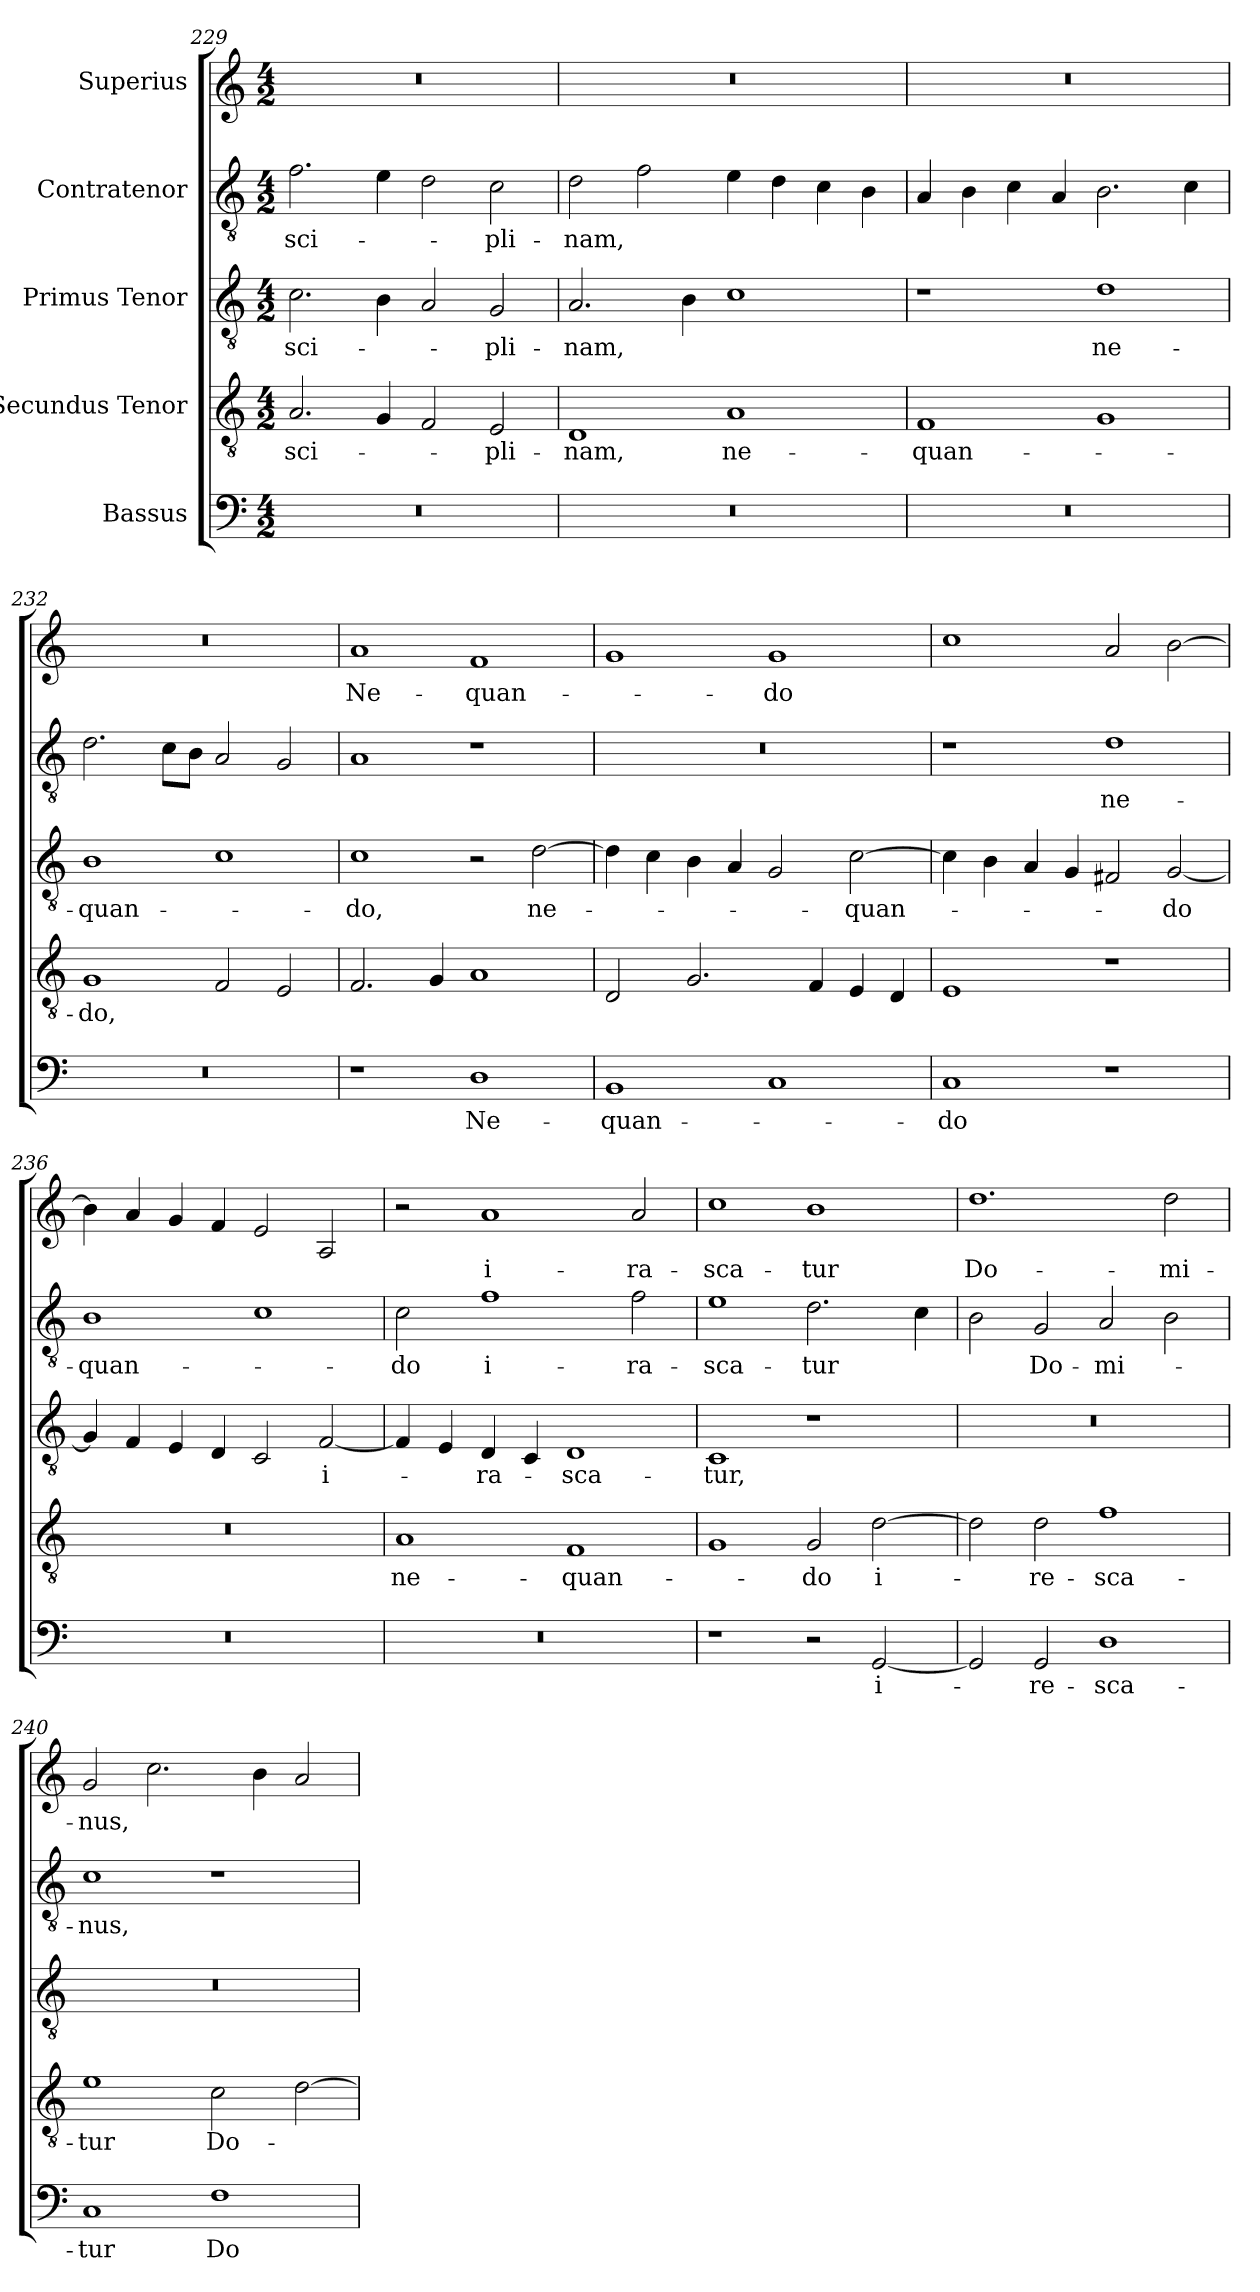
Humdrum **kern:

**kern	**text	**kern	**text	**kern	**text	**kern	**text	**kern	**text
*part5	*part5	*part4	*part4	*part3	*part3	*part2	*part2	*part1	*part1
*staff5	*staff5	*staff4	*staff4	*staff3	*staff3	*staff2	*staff2	*staff1	*staff1
*I"Bassus	*	*I"Secundus Tenor	*	*I"Primus Tenor	*	*I"Contratenor	*	*I"Superius	*
*clefF4	*	*clefGv2	*	*clefGv2	*	*clefGv2	*	*clefG2	*
*k[]	*	*k[]	*	*k[]	*	*k[]	*	*k[]	*
*M4/2	*	*M4/2	*	*M4/2	*	*M4/2	*	*M4/2	*
=229	=229	=229	=229	=229	=229	=229	=229	=229	=229
0r	.	2.A/	-sci-	2.c\	-sci-	2.f\	-sci-	0r	.
.	.	4G/	.	4B\	.	4e\	.	.	.
.	.	2F/	.	2A/	.	2d\	.	.	.
.	.	2E/	-pli-	2G/	-pli-	2c\	-pli-	.	.
=230	=230	=230	=230	=230	=230	=230	=230	=230	=230
0r	.	1D/	-nam,	2.A/	-nam,	2d\	-nam,	0r	.
.	.	.	.	.	.	2f\	.	.	.
.	.	.	.	4B\	.	.	.	.	.
.	.	1A/	ne-	1c\	.	4e\	.	.	.
.	.	.	.	.	.	4d\	.	.	.
.	.	.	.	.	.	4c\	.	.	.
.	.	.	.	.	.	4B\	.	.	.
=231	=231	=231	=231	=231	=231	=231	=231	=231	=231
0r	.	1F/	-quan-	1r	.	4A/	.	0r	.
.	.	.	.	.	.	4B\	.	.	.
.	.	.	.	.	.	4c\	.	.	.
.	.	.	.	.	.	4A/	.	.	.
.	.	1G/	.	1d\	ne-	2.B\	.	.	.
.	.	.	.	.	.	4c\	.	.	.
=232	=232	=232	=232	=232	=232	=232	=232	=232	=232
0r	.	1G/	-do,	1B\	-quan-	2.d\	.	0r	.
.	.	.	.	.	.	8c\L	.	.	.
.	.	.	.	.	.	8B\J	.	.	.
.	.	2F/	.	1c\	.	2A/	.	.	.
.	.	2E/	.	.	.	2G/	.	.	.
=233	=233	=233	=233	=233	=233	=233	=233	=233	=233
1r	.	2.F/	.	1c\	-do,	1A/	.	1a/	Ne-
.	.	4G/	.	.	.	.	.	.	.
1D\	Ne-	1A/	.	2r	.	1r	.	1f/	-quan-
.	.	.	.	[2d\	ne-	.	.	.	.
=234	=234	=234	=234	=234	=234	=234	=234	=234	=234
1BB/	-quan-	2D/	.	4d\]	.	0r	.	1g/	.
.	.	.	.	4c\	.	.	.	.	.
.	.	2.G/	.	4B\	.	.	.	.	.
.	.	.	.	4A/	.	.	.	.	.
1C/	.	.	.	2G/	.	.	.	1g/	-do
.	.	4F/	.	.	.	.	.	.	.
.	.	4E/	.	[2c\	-quan-	.	.	.	.
.	.	4D/	.	.	.	.	.	.	.
=235	=235	=235	=235	=235	=235	=235	=235	=235	=235
1C/	-do	1E/	.	4c\]	.	1r	.	1cc\	.
.	.	.	.	4B\	.	.	.	.	.
.	.	.	.	4A/	.	.	.	.	.
.	.	.	.	4G/	.	.	.	.	.
1r	.	1r	.	2F#X/	.	1d\	ne-	2a/	.
.	.	.	.	[2G/	-do	.	.	[2b\	.
=236	=236	=236	=236	=236	=236	=236	=236	=236	=236
0r	.	0r	.	4G/]	.	1B\	-quan-	4b\]	.
.	.	.	.	4F/	.	.	.	4a/	.
.	.	.	.	4E/	.	.	.	4g/	.
.	.	.	.	4D/	.	.	.	4f/	.
.	.	.	.	2C/	.	1c\	.	2e/	.
.	.	.	.	[2F/	i-	.	.	2A/	.
=237	=237	=237	=237	=237	=237	=237	=237	=237	=237
0r	.	1A/	ne-	4F/]	.	2c\	-do	2r	.
.	.	.	.	4E/	.	.	.	.	.
.	.	.	.	4D/	-ra-	1f\	i-	1a/	i-
.	.	.	.	4C/	.	.	.	.	.
.	.	1F/	-quan-	1D/	-sca-	.	.	.	.
.	.	.	.	.	.	2f\	-ra-	2a/	-ra-
=238	=238	=238	=238	=238	=238	=238	=238	=238	=238
1r	.	1G/	.	1C/	-tur,	1e\	-sca-	1cc\	-sca-
2r	.	2G/	-do	1r	.	2.d\	-tur	1b\	-tur
[2GG/	i-	[2d\	i-	.	.	.	.	.	.
.	.	.	.	.	.	4c\	.	.	.
=239	=239	=239	=239	=239	=239	=239	=239	=239	=239
2GG/]	.	2d\]	.	0r	.	2B\	.	1.dd\	Do-
2GG/	-re-	2d\	-re-	.	.	2G/	Do-	.	.
1D\	-sca-	1f\	-sca-	.	.	2A/	-mi-	.	.
.	.	.	.	.	.	2B\	.	2dd\	-mi-
=240	=240	=240	=240	=240	=240	=240	=240	=240	=240
1C/	-tur	1e\	-tur	0r	.	1c\	-nus,	2g/	-nus,
.	.	.	.	.	.	.	.	2.cc\	.
1F\	Do-	2c\	Do-	.	.	1r	.	.	.
.	.	.	.	.	.	.	.	4b\	.
.	.	[2d\	.	.	.	.	.	2a/	.
=	=	=	=	=	=	=	=	=	=
*-	*-	*-	*-	*-	*-	*-	*-	*-	*-
